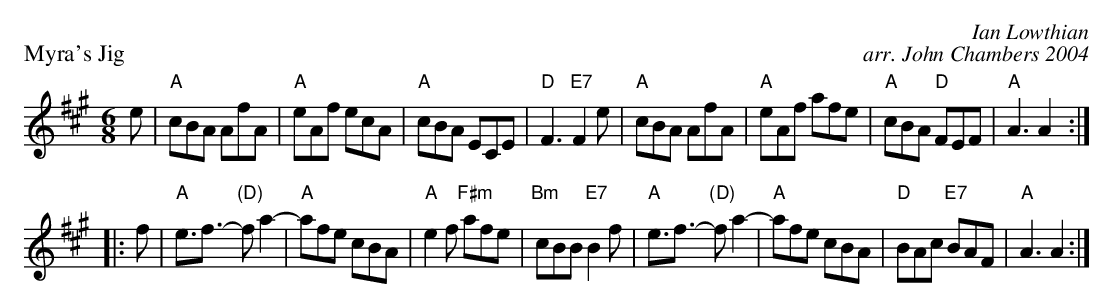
X:1
P: Myra's Jig
C: Ian Lowthian
C: arr. John Chambers 2004
M: 6/8
L: 1/8
K: A
e \
| "A"cBA AfA | "A"eAf ecA | "A"cBA    ECE | "D"F3 "E7"F2e \
| "A"cBA AfA | "A"eAf afe | "A"cBA "D"FEF | "A"A3     A2 :|
|: f \
| "A"e3/f3/- "(D)"fa2- | "A"afe cBA | "A"e2f "F#m"afe | "Bm"cBB "E7"B2f \
| "A"e3/f3/- "(D)"fa2- | "A"afe cBA | "D"BAc  "E7"BAF | "A"A3 A2 :|
